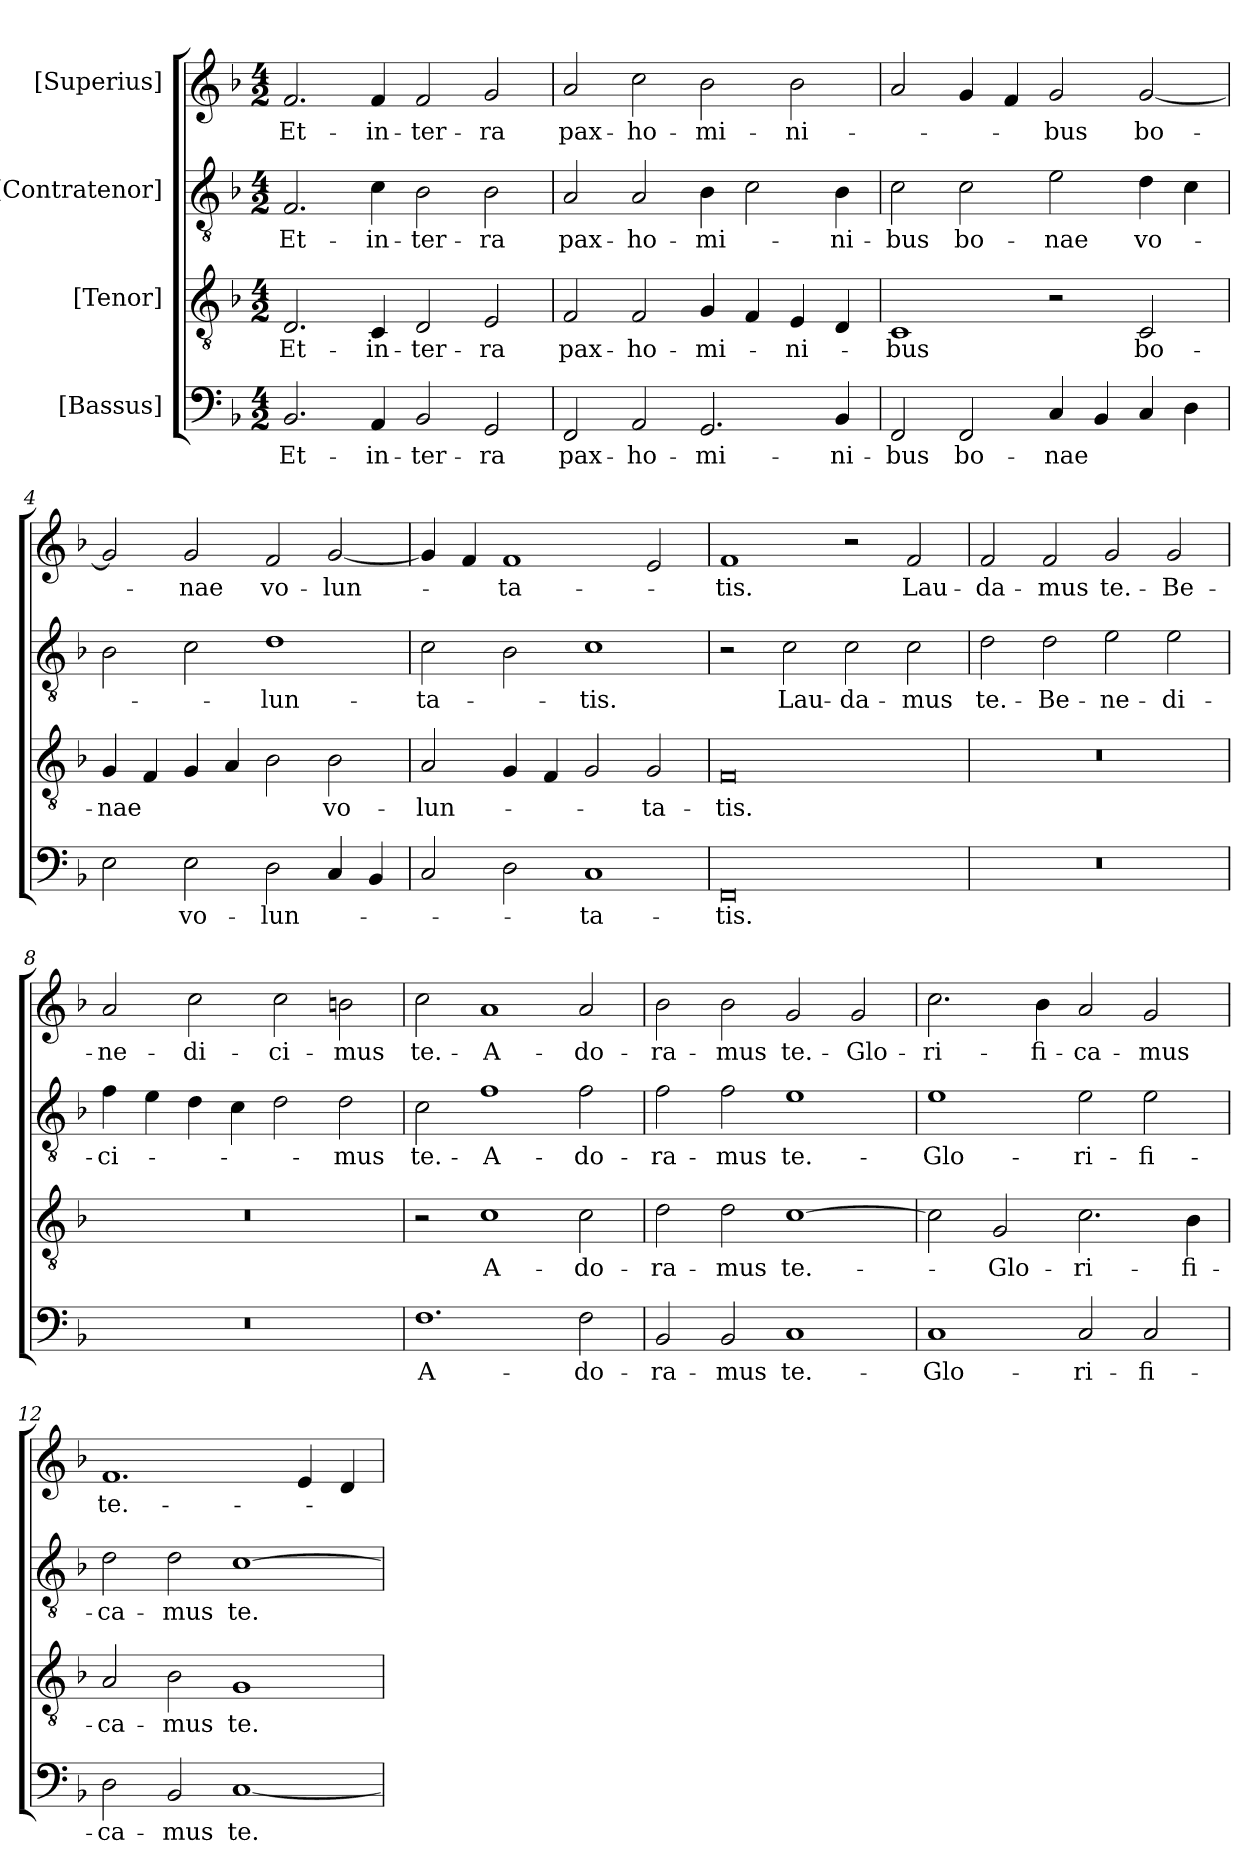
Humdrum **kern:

**kern	**text	**kern	**text	**kern	**text	**kern	**text
*part4	*part4	*part3	*part3	*part2	*part2	*part1	*part1
*staff4	*staff4	*staff3	*staff3	*staff2	*staff2	*staff1	*staff1
*I"[Bassus]	*	*I"[Tenor]	*	*I"[Contratenor]	*	*I"[Superius]	*
*clefF4	*	*clefGv2	*	*clefGv2	*	*clefG2	*
*k[b-]	*	*k[b-]	*	*k[b-]	*	*k[b-]	*
*M4/2	*	*M4/2	*	*M4/2	*	*M4/2	*
=1	=1	=1	=1	=1	=1	=1	=1
2.BB-/	Et-	2.D/	Et-	2.F/	Et-	2.f/	Et-
4AA/	in-	4C/	in-	4c\	in-	4f/	in-
2BB-/	ter-	2D/	ter-	2B-\	ter-	2f/	ter-
2GG/	-ra	2E/	-ra	2B-\	-ra	2g/	-ra
=2	=2	=2	=2	=2	=2	=2	=2
2FF/	pax-	2F/	pax-	2A/	pax-	2a/	pax-
2AA/	ho-	2F/	ho-	2A/	ho-	2cc\	ho-
2.GG/	-mi-	4G/	-mi-	4B-\	-mi-	2b-\	-mi-
.	.	4F/	.	2c\	.	.	.
.	.	4E/	-ni-	.	.	2b-\	-ni-
4BB-/	-ni-	4D/	.	4B-\	-ni-	.	.
=3	=3	=3	=3	=3	=3	=3	=3
2FF/	-bus	1C/	-bus	2c\	-bus	2a/	.
2FF/	bo-	.	.	2c\	bo-	4g/	.
.	.	.	.	.	.	4f/	.
4C/	-nae	2r	.	2e\	-nae	2g/	-bus
4BB-/	.	.	.	.	.	.	.
4C/	.	2C/	bo-	4d\	vo-	[2g/	bo-
4D\	.	.	.	4c\	.	.	.
=4	=4	=4	=4	=4	=4	=4	=4
2E\	.	4G/	-nae	2B-\	.	2g/]	.
.	.	4F/	.	.	.	.	.
2E\	vo-	4G/	.	2c\	.	2g/	-nae
.	.	4A/	.	.	.	.	.
2D\	-lun-	2B-\	.	1d\	-lun-	2f/	vo-
4C/	.	2B-\	vo-	.	.	[2g/	-lun-
4BB-/	.	.	.	.	.	.	.
=5	=5	=5	=5	=5	=5	=5	=5
2C/	.	2A/	-lun-	2c\	-ta-	4g/]	.
.	.	.	.	.	.	4f/	.
2D\	.	4G/	.	2B-\	.	1f/	-ta-
.	.	4F/	.	.	.	.	.
1C/	-ta-	2G/	.	1c\	-tis.	.	.
.	.	2G/	-ta-	.	.	2e/	.
=6	=6	=6	=6	=6	=6	=6	=6
0FF/	-tis.	0F/	-tis.	2r	.	1f/	-tis.
.	.	.	.	2c\	Lau-	.	.
.	.	.	.	2c\	-da-	2r	.
.	.	.	.	2c\	-mus	2f/	Lau-
=7	=7	=7	=7	=7	=7	=7	=7
0r	.	0r	.	2d\	te.-	2f/	-da-
.	.	.	.	2d\	Be-	2f/	-mus
.	.	.	.	2e\	-ne-	2g/	te.-
.	.	.	.	2e\	-di-	2g/	Be-
=8	=8	=8	=8	=8	=8	=8	=8
0r	.	0r	.	4f\	-ci-	2a/	-ne-
.	.	.	.	4e\	.	.	.
.	.	.	.	4d\	.	2cc\	-di-
.	.	.	.	4c\	.	.	.
.	.	.	.	2d\	.	2cc\	-ci-
.	.	.	.	2d\	-mus	2bn\	-mus
=9	=9	=9	=9	=9	=9	=9	=9
1.F\	A-	2r	.	2c\	te.-	2cc\	te.-
.	.	1c\	A-	1f\	A-	1a/	A-
2F\	-do-	2c\	-do-	2f\	-do-	2a/	-do-
=10	=10	=10	=10	=10	=10	=10	=10
2BB-/	-ra-	2d\	-ra-	2f\	-ra-	2b-\	-ra-
2BB-/	-mus	2d\	-mus	2f\	-mus	2b-\	-mus
1C/	te.-	[1c\	te.-	1e\	te.-	2g/	te.-
.	.	.	.	.	.	2g/	Glo-
=11	=11	=11	=11	=11	=11	=11	=11
1C/	Glo-	2c\]	.	1e\	Glo-	2.cc\	-ri-
.	.	2G/	Glo-	.	.	.	.
.	.	.	.	.	.	4b-\	-fi-
2C/	-ri-	2.c\	-ri-	2e\	-ri-	2a/	-ca-
2C/	-fi-	.	.	2e\	-fi-	2g/	-mus
.	.	4B-\	-fi-	.	.	.	.
=12	=12	=12	=12	=12	=12	=12	=12
2D\	-ca-	2A/	-ca-	2d\	-ca-	1.f/	te.-
2BB-/	-mus	2B-\	-mus	2d\	-mus	.	.
[1C/	te.-	1G/	te.-	[1c\	te.-	.	.
.	.	.	.	.	.	4e/	.
.	.	.	.	.	.	4d/	.
=	=	=	=	=	=	=	=
*-	*-	*-	*-	*-	*-	*-	*-
